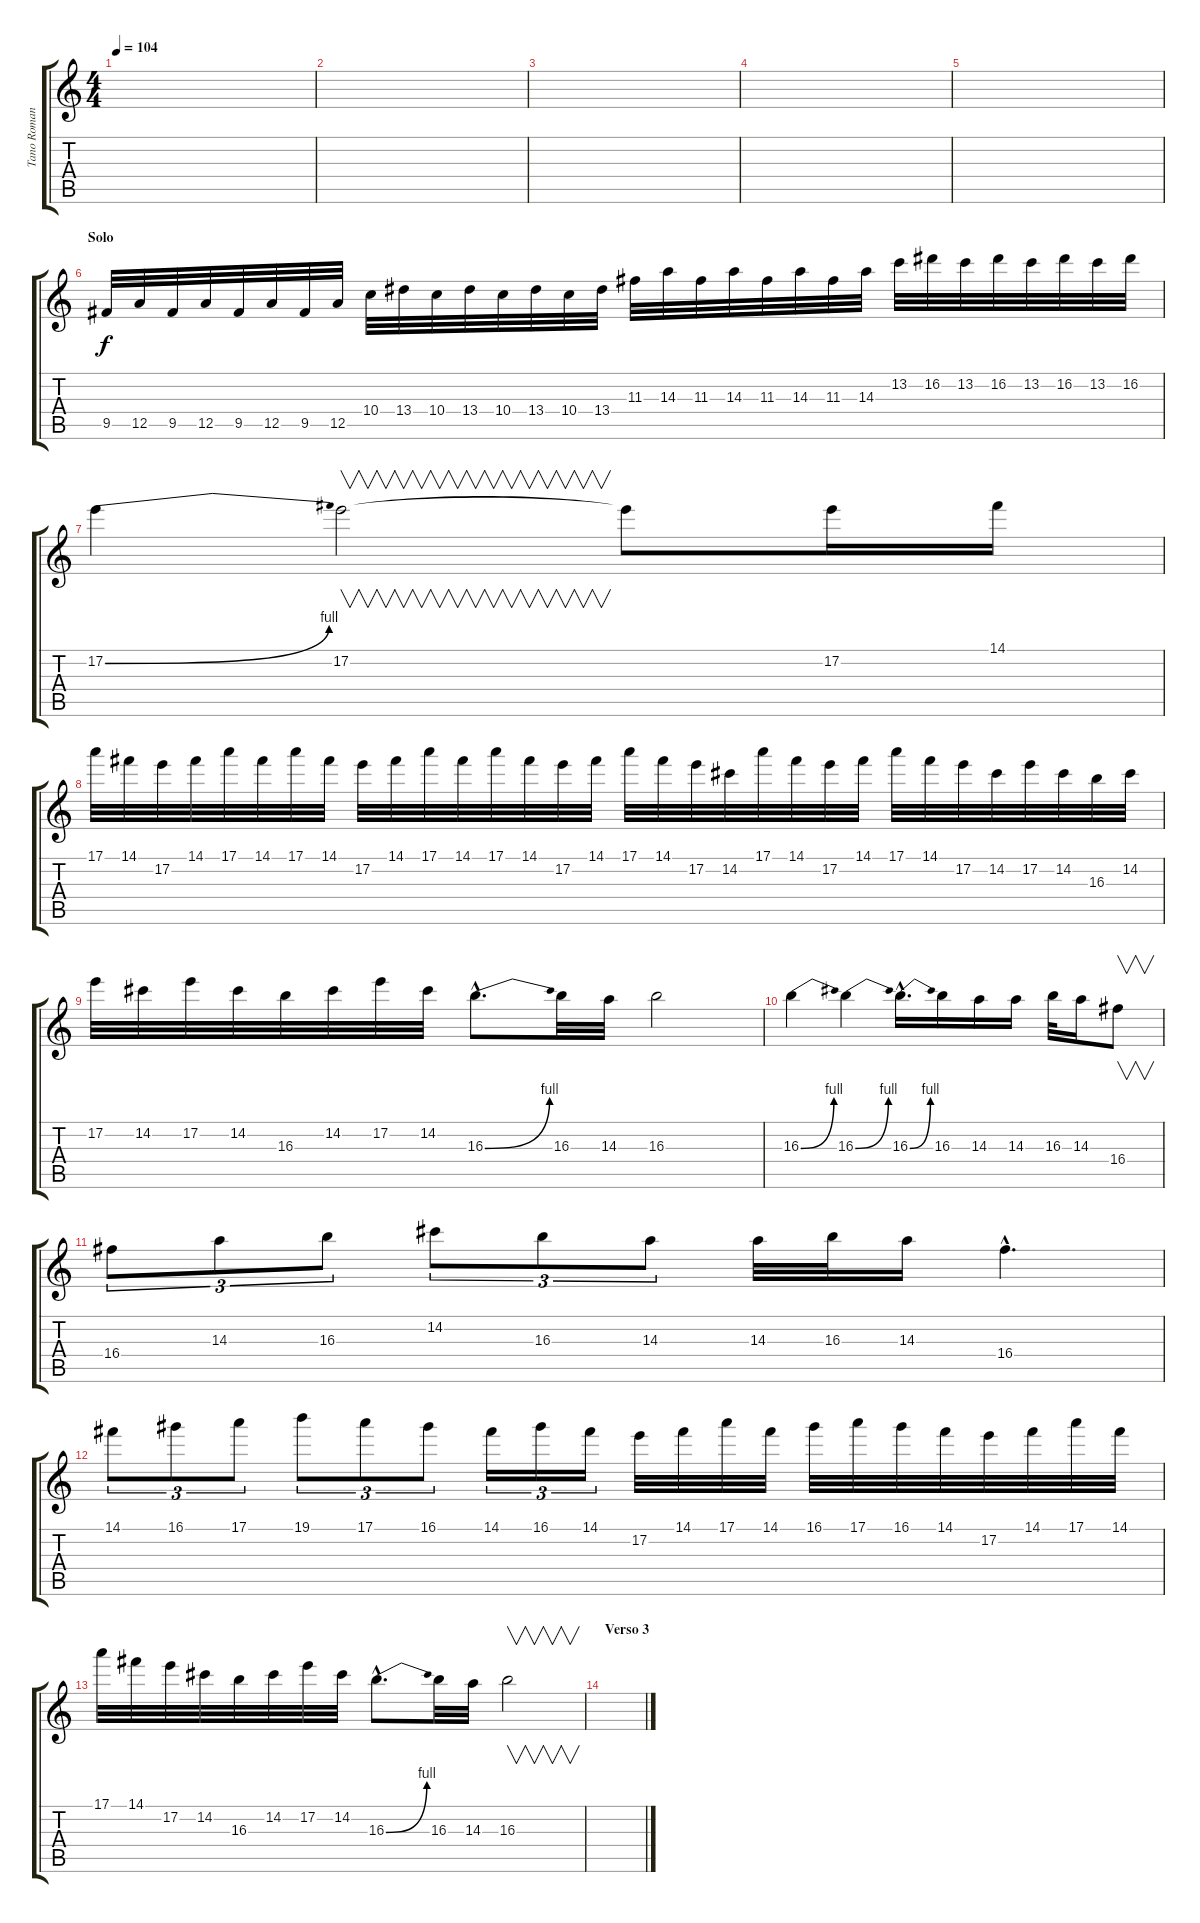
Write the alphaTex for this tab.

\track ("Tano Romano (Gtr 1)" "Tano Roman") {instrument distortionguitar}
\staff {score tabs}
\tuning (E4 B3 G3 D3 A2 E2) {hide}
\ts (4 4)
\tempo 104
\clef g2
\ks c
|
|
|
|
|
\section ("" "Solo")
9.5.32 12.5.32 9.5.32 12.5.32 9.5.32 12.5.32 9.5.32 12.5.32 10.4.32 13.4.32 10.4.32 13.4.32 10.4.32 13.4.32 10.4.32 13.4.32 11.3.32 14.3.32 11.3.32 14.3.32 11.3.32 14.3.32 11.3.32 14.3.32 13.2.32 16.2.32 13.2.32 16.2.32 13.2.32 16.2.32 13.2.32 16.2.32 |
17.2{be (bend 0 0 60 4)}.4 17.2.2{v} 17.2{t}.8 17.2.16 14.1.16 |
17.1.32 14.1.32 17.2.32 14.1.32 17.1.32 14.1.32 17.1.32 14.1.32 17.2.32 14.1.32 17.1.32 14.1.32 17.1.32 14.1.32 17.2.32 14.1.32 17.1.32 14.1.32 17.2.32 14.2.32 17.1.32 14.1.32 17.2.32 14.1.32 17.1.32 14.1.32 17.2.32 14.2.32 17.2.32 14.2.32 16.3.32 14.2.32 |
17.2.32 14.2.32 17.2.32 14.2.32 16.3.32 14.2.32 17.2.32 14.2.32 16.3{be (bend 0 0 60 4) hac}.8{d} 16.3.32 14.3.32 16.3.2 |
16.3{be (bend 0 0 60 4)}.4 16.3{be (bend 0 0 60 4)}.4 16.3{be (bend 0 0 60 4) hac}.16{d} 16.3.16 14.3.16 14.3.16 16.3.32 14.3.16 16.4.8{v} |
16.4.8{tu (3 2)} 14.3.8{tu (3 2)} 16.3.8{tu (3 2)} 14.2.8{tu (3 2)} 16.3.8{tu (3 2)} 14.3.8{tu (3 2)} 14.3.32 16.3.32 14.3.16 16.4{hac}.4{d} |
14.1.8{tu (3 2)} 16.1.8{tu (3 2)} 17.1.8{tu (3 2)} 19.1.8{tu (3 2)} 17.1.8{tu (3 2)} 16.1.8{tu (3 2)} 14.1.16{tu (3 2)} 16.1.16{tu (3 2)} 14.1.16{tu (3 2)} 17.2.32 14.1.32 17.1.32 14.1.32 16.1.32 17.1.32 16.1.32 14.1.32 17.2.32 14.1.32 17.1.32 14.1.32 |
17.1.32 14.1.32 17.2.32 14.2.32 16.3.32 14.2.32 17.2.32 14.2.32 16.3{be (bend 0 0 60 4) hac}.8{d} 16.3.32 14.3.32 16.3.2{v} |
\section ("" "Verso 3")
